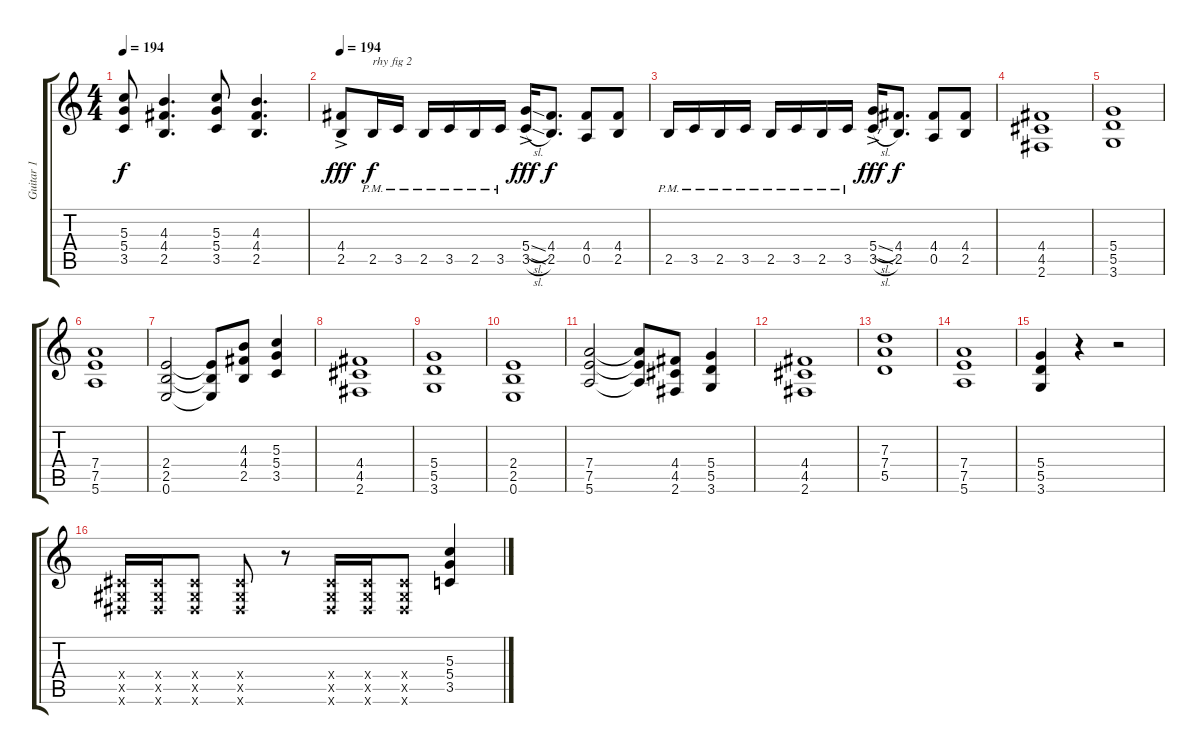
\track ("Guitar 1" "Guitar 1") {instrument distortionguitar}
\staff {score tabs}
\tuning (E4 B3 G3 D3 A2 E2) {hide}
\ts (4 4)
\tempo 194
\clef g2
\ks c
(5.3 5.4 3.5).8{dy f} (4.3 4.4 2.5).4{d} (5.3 5.4 3.5).8 (4.3 4.4 2.5).4{d} |
\tempo 194
(4.4{ac} 2.5{ac}).8{dy fff} 2.5{pm}.16{txt "rhy fig 2" dy f} 3.5{pm}.16 2.5{pm}.16 3.5{pm}.16 2.5{pm}.16 3.5{pm}.16 (5.4{sl ac} 3.5{sl ac}).16{dy fff} (4.4 2.5).8{d dy f} (4.4 0.5).8 (4.4 2.5).8 |
2.5{pm}.16 3.5{pm}.16 2.5{pm}.16 3.5{pm}.16 2.5{pm}.16 3.5{pm}.16 2.5{pm}.16 3.5{pm}.16 (5.4{sl ac} 3.5{sl ac}).16{dy fff} (4.4 2.5).8{d dy f} (4.4 0.5).8 (4.4 2.5).8 |
(4.4 4.5 2.6).1 |
(5.4 5.5 3.6).1 |
(7.4 7.5 5.6).1 |
(2.4 2.5 0.6).2 (2.4{t} 2.5{t} 0.6{t}).8 (4.3 4.4 2.5).8 (5.3 5.4 3.5).4 |
(4.4 4.5 2.6).1 |
(5.4 5.5 3.6).1 |
(2.4 2.5 0.6).1 |
(7.4 7.5 5.6).2 (7.4{t} 7.5{t} 5.6{t}).8 (4.4 4.5 2.6).8 (5.4 5.5 3.6).4 |
(4.4 4.5 2.6).1 |
(7.3 7.4 5.5).1 |
(7.4 7.5 5.6).1 |
(5.4 5.5 3.6).4 r.4 r.2 |
(-1.4{x} -1.5{x} -1.6{x}).16 (-1.4{x} -1.5{x} -1.6{x}).16 (-1.4{x} -1.5{x} -1.6{x}).8 (-1.4{x} -1.5{x} -1.6{x}).8 r.8 (-1.4{x} -1.5{x} -1.6{x}).16 (-1.4{x} -1.5{x} -1.6{x}).16 (-1.4{x} -1.5{x} -1.6{x}).8 (5.3 5.4 3.5).4
